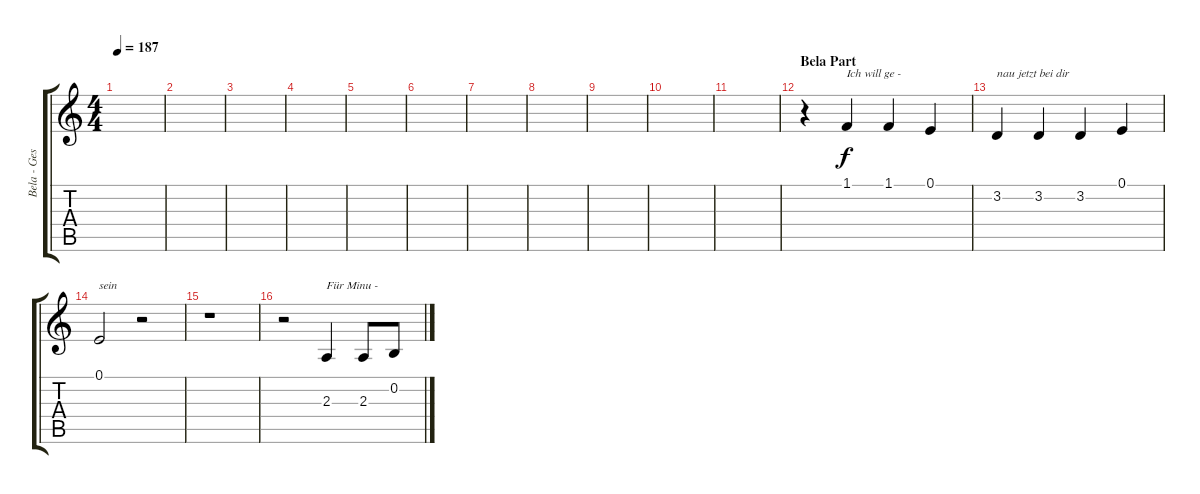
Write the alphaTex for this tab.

\track ("Bela - Gesang" "Bela - Ges") {instrument bassoon}
\staff {score tabs}
\tuning (E4 B3 G3 D3 A2 E2) {hide}
\ts (4 4)
\tempo 187
\clef g2
\ks c
|
|
|
|
|
|
|
|
|
|
|
\section ("" "Bela Part")
r.4 1.1.4{txt "Ich will ge -"} 1.1.4 0.1.4 |
3.2.4{txt "nau jetzt bei dir "} 3.2.4 3.2.4 0.1.4 |
0.1.2{txt "sein"} r.2 |
r.1 |
r.2 2.3.4{txt "Für Minu -"} 2.3.8 0.2.8
